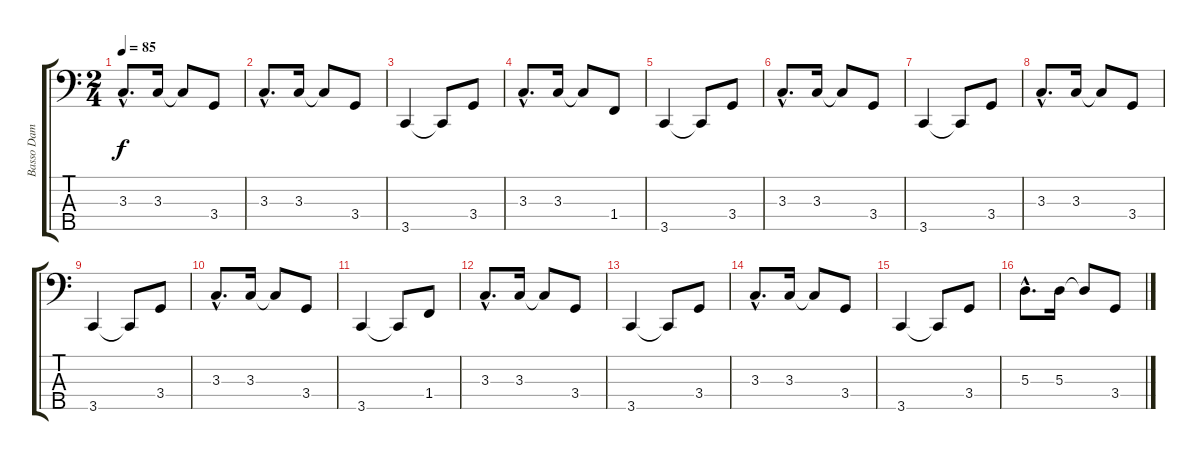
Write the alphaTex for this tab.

\track ("Basso Dam" "Basso Dam") {instrument electricbassfinger}
\staff {score tabs}
\tuning (G2 D2 A1 E1 A0) {hide}
\ts (2 4)
\tempo 85
\clef f4
\ks c
3.3{hac}.8{d dy f} 3.3.16 3.3{t}.8 3.4.8 |
3.3{hac}.8{d} 3.3.16 3.3{t}.8 3.4.8 |
3.5.4 3.5{t}.8 3.4.8 |
3.3{hac}.8{d} 3.3.16 3.3{t}.8 1.4.8 |
3.5.4 3.5{t}.8 3.4.8 |
3.3{hac}.8{d} 3.3.16 3.3{t}.8 3.4.8 |
3.5.4 3.5{t}.8 3.4.8 |
3.3{hac}.8{d} 3.3.16 3.3{t}.8 3.4.8 |
3.5.4 3.5{t}.8 3.4.8 |
3.3{hac}.8{d} 3.3.16 3.3{t}.8 3.4.8 |
3.5.4 3.5{t}.8 1.4.8 |
3.3{hac}.8{d} 3.3.16 3.3{t}.8 3.4.8 |
3.5.4 3.5{t}.8 3.4.8 |
3.3{hac}.8{d} 3.3.16 3.3{t}.8 3.4.8 |
3.5.4 3.5{t}.8 3.4.8 |
5.3{hac}.8{d} 5.3.16 5.3{t}.8 3.4.8
